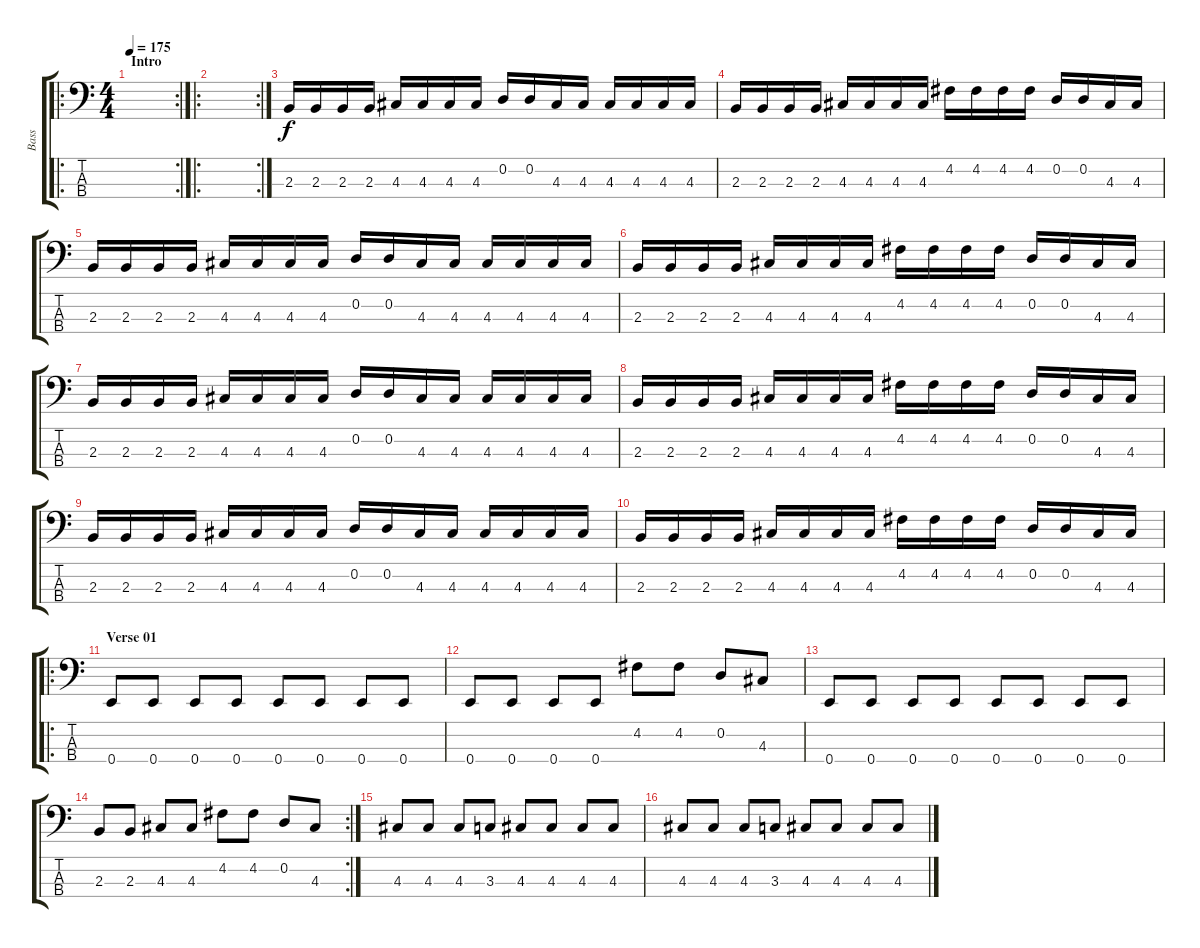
\track ("Bass" "Bass") {instrument electricbassfinger}
\staff {score tabs}
\tuning (G2 D2 A1 E1) {hide}
\ro
\rc 2
\ts (4 4)
\section ("" "Intro")
\tempo 175
\clef f4
\ks c
|
\ro
\rc 2
|
2.3.16 2.3.16 2.3.16 2.3.16 4.3.16 4.3.16 4.3.16 4.3.16 0.2.16 0.2.16 4.3.16 4.3.16 4.3.16 4.3.16 4.3.16 4.3.16 |
2.3.16 2.3.16 2.3.16 2.3.16 4.3.16 4.3.16 4.3.16 4.3.16 4.2.16 4.2.16 4.2.16 4.2.16 0.2.16 0.2.16 4.3.16 4.3.16 |
2.3.16 2.3.16 2.3.16 2.3.16 4.3.16 4.3.16 4.3.16 4.3.16 0.2.16 0.2.16 4.3.16 4.3.16 4.3.16 4.3.16 4.3.16 4.3.16 |
2.3.16 2.3.16 2.3.16 2.3.16 4.3.16 4.3.16 4.3.16 4.3.16 4.2.16 4.2.16 4.2.16 4.2.16 0.2.16 0.2.16 4.3.16 4.3.16 |
2.3.16 2.3.16 2.3.16 2.3.16 4.3.16 4.3.16 4.3.16 4.3.16 0.2.16 0.2.16 4.3.16 4.3.16 4.3.16 4.3.16 4.3.16 4.3.16 |
2.3.16 2.3.16 2.3.16 2.3.16 4.3.16 4.3.16 4.3.16 4.3.16 4.2.16 4.2.16 4.2.16 4.2.16 0.2.16 0.2.16 4.3.16 4.3.16 |
2.3.16 2.3.16 2.3.16 2.3.16 4.3.16 4.3.16 4.3.16 4.3.16 0.2.16 0.2.16 4.3.16 4.3.16 4.3.16 4.3.16 4.3.16 4.3.16 |
2.3.16 2.3.16 2.3.16 2.3.16 4.3.16 4.3.16 4.3.16 4.3.16 4.2.16 4.2.16 4.2.16 4.2.16 0.2.16 0.2.16 4.3.16 4.3.16 |
\ro
\section ("" "Verse 01")
0.4.8 0.4.8 0.4.8 0.4.8 0.4.8 0.4.8 0.4.8 0.4.8 |
0.4.8 0.4.8 0.4.8 0.4.8 4.2.8 4.2.8 0.2.8 4.3.8 |
0.4.8 0.4.8 0.4.8 0.4.8 0.4.8 0.4.8 0.4.8 0.4.8 |
\rc 2
2.3.8 2.3.8 4.3.8 4.3.8 4.2.8 4.2.8 0.2.8 4.3.8 |
4.3.8 4.3.8 4.3.8 3.3.8 4.3.8 4.3.8 4.3.8 4.3.8 |
4.3.8 4.3.8 4.3.8 3.3.8 4.3.8 4.3.8 4.3.8 4.3.8
